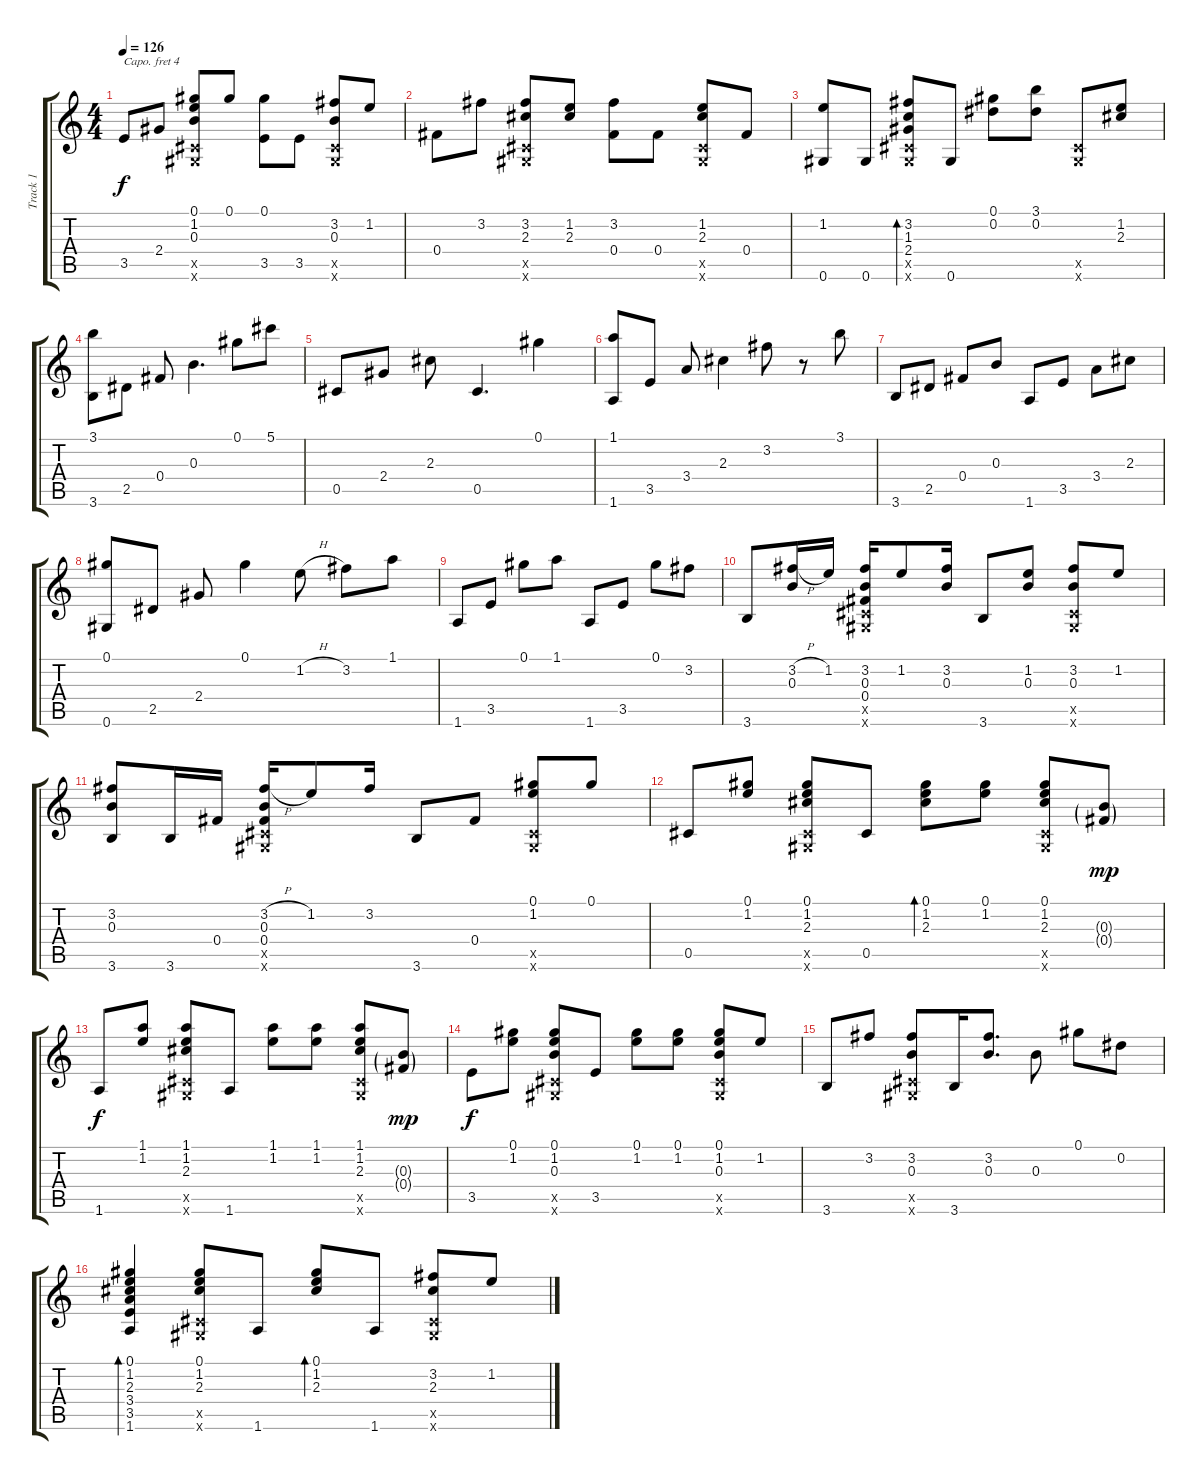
\track ("Track 1" "Track 1") {instrument acousticguitarsteel}
\staff {score tabs}
\capo 4
\tuning (E4 B3 G3 D3 A2 E2) {hide}
\ts (4 4)
\tempo 126
\clef g2
\ks c
3.5.8{dy f} 2.4.8 (0.1 1.2 0.3 0.5{x} 0.6{x}).8 0.1.8 (0.1 3.5).8 3.5.8 (3.2 0.3 0.5{x} 0.6{x}).8 1.2.8 |
0.4.8 3.2.8 (3.2 2.3 0.5{x} 0.6{x}).8 (1.2 2.3).8 (3.2 0.4).8 0.4.8 (1.2 2.3 0.5{x} 0.6{x}).8 0.4.8 |
(1.2 0.6).8 0.6.8 (3.2 1.3 2.4 0.5{x} 0.6{x}).8{bd 60} 0.6.8 (0.1 0.2).8 (3.1 0.2).8 (0.5{x} 0.6{x}).8 (1.2 2.3).8 |
(3.1 3.6).8 2.5.8 0.4.8 0.3.4{d} 0.1.8 5.1.8 |
0.5.8 2.4.8 2.3.8 0.5.4{d} 0.1.4 |
(1.1 1.6).8 3.5.8 3.4.8 2.3.4 3.2.8 r.8 3.1.8 |
3.6.8 2.5.8 0.4.8 0.3.8 1.6.8 3.5.8 3.4.8 2.3.8 |
(0.1 0.6).8 2.5.8 2.4.8 0.1.4 1.2{h}.8 3.2.8 1.1.8 |
1.6.8 3.5.8 0.1.8 1.1.8 1.6.8 3.5.8 0.1.8 3.2.8 |
3.6.8 (3.2{h} 0.3).16 1.2.16 (3.2 0.3 0.4 0.5{x} 0.6{x}).16 1.2.8 (3.2 0.3).16 3.6.8 (1.2 0.3).8 (3.2 0.3 0.5{x} 0.6{x}).8 1.2.8 |
(3.2 0.3 3.6).8 3.6.16 0.4.16 (3.2{h} 0.3 0.4 0.5{x} 0.6{x}).16 1.2.8 3.2.16 3.6.8 0.4.8 (0.1 1.2 0.5{x} 0.6{x}).8 0.1.8 |
0.5.8 (0.1 1.2).8 (0.1 1.2 2.3 0.5{x} 0.6{x}).8 0.5.8 (0.1 1.2 2.3).8{bd 120} (0.1 1.2).8 (0.1 1.2 2.3 0.5{x} 0.6{x}).8 (0.3{g} 0.4{g}).8{dy mp} |
1.6.8{dy f} (1.1 1.2).8 (1.1 1.2 2.3 0.5{x} 0.6{x}).8 1.6.8 (1.1 1.2).8 (1.1 1.2).8 (1.1 1.2 2.3 0.5{x} 0.6{x}).8 (0.3{g} 0.4{g}).8{dy mp} |
3.5.8{dy f} (0.1 1.2).8 (0.1 1.2 0.3 0.5{x} 0.6{x}).8 3.5.8 (0.1 1.2).8 (0.1 1.2).8 (0.1 1.2 0.3 0.5{x} 0.6{x}).8 1.2.8 |
3.6.8 3.2.8 (3.2 0.3 0.5{x} 0.6{x}).8 3.6.16 (3.2 0.3).8{d} 0.3.8 0.1.8 0.2.8 |
(0.1 1.2 2.3 3.4 3.5 1.6).4{bd 60} (0.1 1.2 2.3 0.5{x} 0.6{x}).8 1.6.8 (0.1 1.2 2.3).8{bd 120} 1.6.8 (3.2 2.3 0.5{x} 0.6{x}).8 1.2.8
